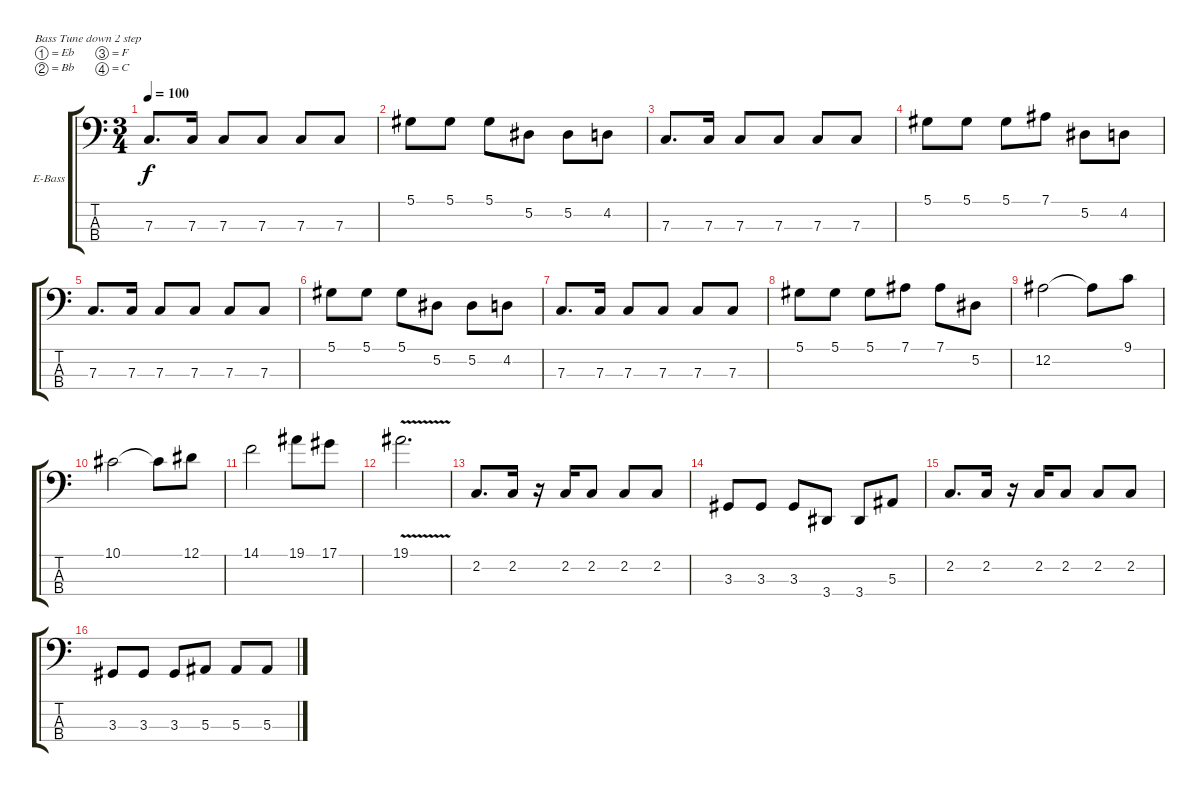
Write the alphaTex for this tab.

\bracketExtendMode groupsimilarinstruments
\firstSystemTrackNameOrientation horizontal
\otherSystemsTrackNameOrientation horizontal
\track ("Bass" "E-Bass") {instrument electricbassfinger}
\staff {score tabs}
\tuning (Eb2 Bb1 F1 C1)
\ts (3 4)
\tempo 100
\clef f4
\ks c
7.3.8{d dy f instrument electricbassfinger} 7.3.16 7.3.8 7.3.8 7.3.8 7.3.8 |
5.1.8 5.1.8 5.1.8 5.2.8 5.2.8 4.2.8 |
7.3.8{d} 7.3.16 7.3.8 7.3.8 7.3.8 7.3.8 |
5.1.8 5.1.8 5.1.8 7.1.8 5.2.8 4.2.8 |
7.3.8{d} 7.3.16 7.3.8 7.3.8 7.3.8 7.3.8 |
5.1.8 5.1.8 5.1.8 5.2.8 5.2.8 4.2.8 |
7.3.8{d} 7.3.16 7.3.8 7.3.8 7.3.8 7.3.8 |
5.1.8 5.1.8 5.1.8 7.1.8 7.1.8 5.2.8 |
12.2.2 12.2{t}.8 9.1.8 |
10.1.2 10.1{t}.8 12.1.8 |
14.1.2 19.1.8 17.1.8 |
19.1{v}.2{d} |
2.2.8{d} 2.2.16 r.16 2.2.16 2.2.8 2.2.8 2.2.8 |
3.3.8 3.3.8 3.3.8 3.4.8 3.4.8 5.3.8 |
2.2.8{d} 2.2.16 r.16 2.2.16 2.2.8 2.2.8 2.2.8 |
3.3.8 3.3.8 3.3.8 5.3.8 5.3.8 5.3.8
